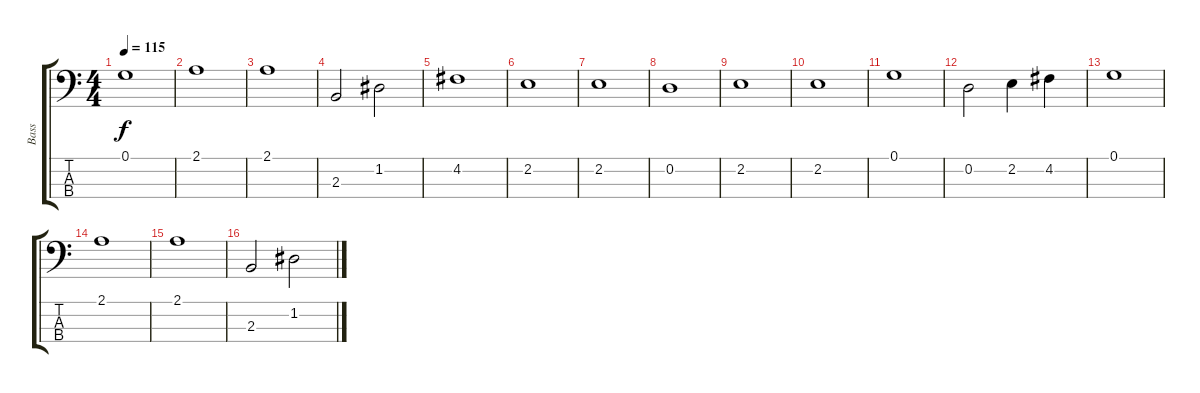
\track ("Bass" "Bass") {instrument electricbassfinger}
\staff {score tabs}
\tuning (G2 D2 A1 E1) {hide}
\ts (4 4)
\tempo 115
\clef f4
\ks c
0.1.1{dy f} |
2.1.1 |
2.1.1 |
2.3.2 1.2.2 |
4.2.1 |
2.2.1 |
2.2.1 |
0.2.1 |
2.2.1 |
2.2.1 |
0.1.1 |
0.2.2 2.2.4 4.2.4 |
0.1.1 |
2.1.1 |
2.1.1 |
2.3.2 1.2.2
